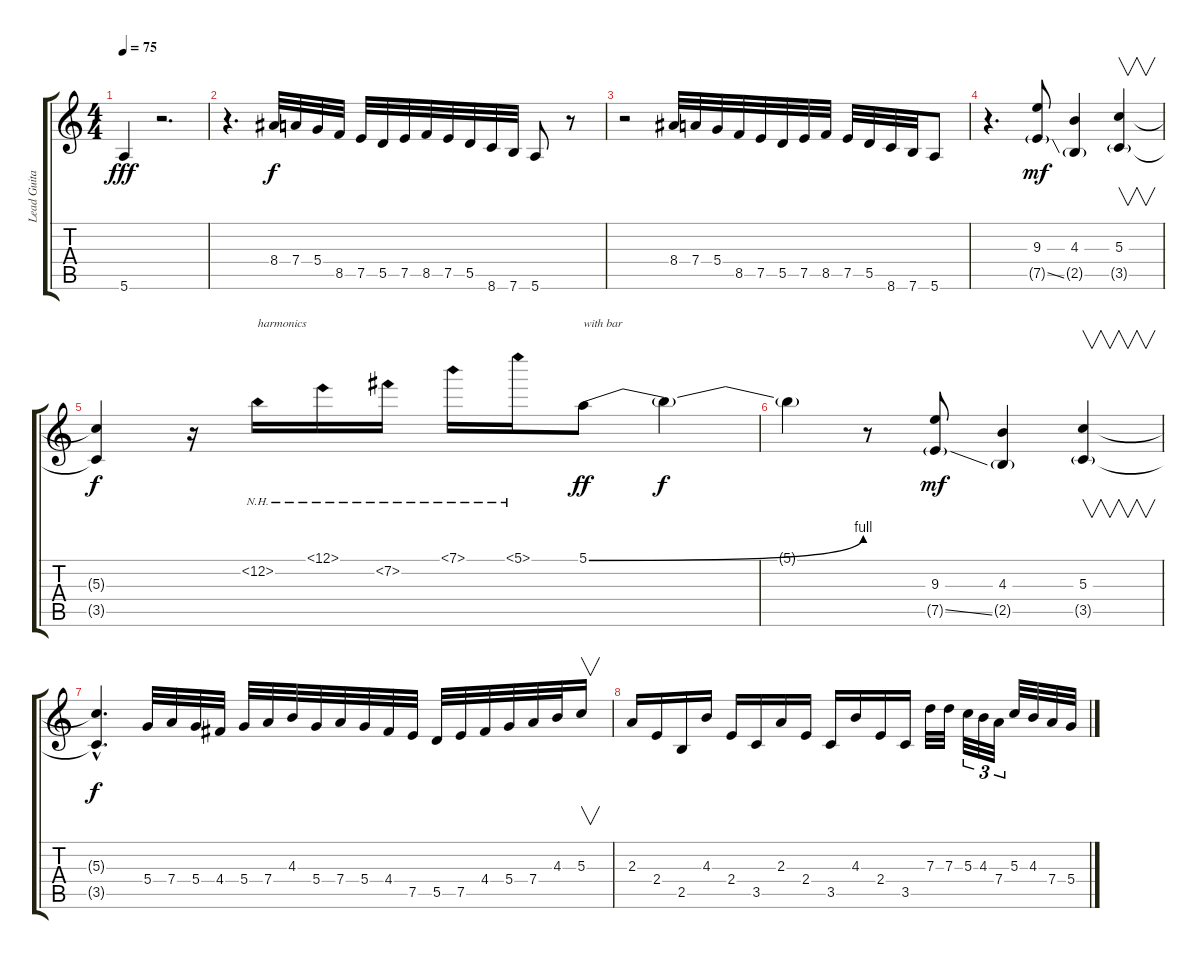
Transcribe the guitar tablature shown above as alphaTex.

\track ("Lead Guitar I" "Lead Guita") {instrument overdrivenguitar}
\staff {score tabs}
\tuning (E4 B3 G3 D3 A2 E2) {hide}
\ts (4 4)
\tempo 75
\clef g2
\ks c
5.6.4{dy fff} r.2{d} |
r.4{d} 8.4.32{dy f} 7.4.32 5.4.32 8.5.32 7.5.32 5.5.32 7.5.32 8.5.32 7.5.32 5.5.32 8.6.32 7.6.32 5.6.8 r.8 |
r.2 8.4.32 7.4.32 5.4.32 8.5.32 7.5.32 5.5.32 7.5.32 8.5.32 7.5.32 5.5.32 8.6.32 7.6.32 5.6.8 |
r.4{d} (9.3 7.5{ss g}).8{dy mf} (4.3 2.5{g}).4 (5.3 3.5{g}).4{v} |
(5.3{t} 3.5{t}).4{dy f} r.16 12.2{nh}.16{txt "harmonics" instrument guitarharmonics} 12.1{nh}.16 7.2{nh}.16 7.1{nh}.16 5.1{nh}.16 5.1{be (bend 0 0 60 4)}.8{txt "with bar" dy ff} 5.1{t}.4{dy f} |
5.1{t}.4 r.8{instrument overdrivenguitar} (9.3 7.5{ss g}).8{dy mf} (4.3 2.5{g}).4 (5.3 3.5{g}).4{v} |
(5.3{hac t} 3.5{hac t}).4{d dy f} 5.4.32 7.4.32 5.4.32 4.4.32 5.4.32 7.4.32 4.3.32 5.4.32 7.4.32 5.4.32 4.4.32 7.5.32 5.5.32 7.5.32 4.4.32 5.4.32 7.4.32 4.3.32 5.3.16{v} |
2.3.16 2.4.16 2.5.16 4.3.16 2.4.16 3.5.16 2.3.16 2.4.16 3.5.16 4.3.16 2.4.16 3.5.16 7.3.32 7.3.32 5.3.32{tu (3 2)} 4.3.32{tu (3 2)} 7.4.32{tu (3 2)} 5.3.32 4.3.32 7.4.32 5.4.32
